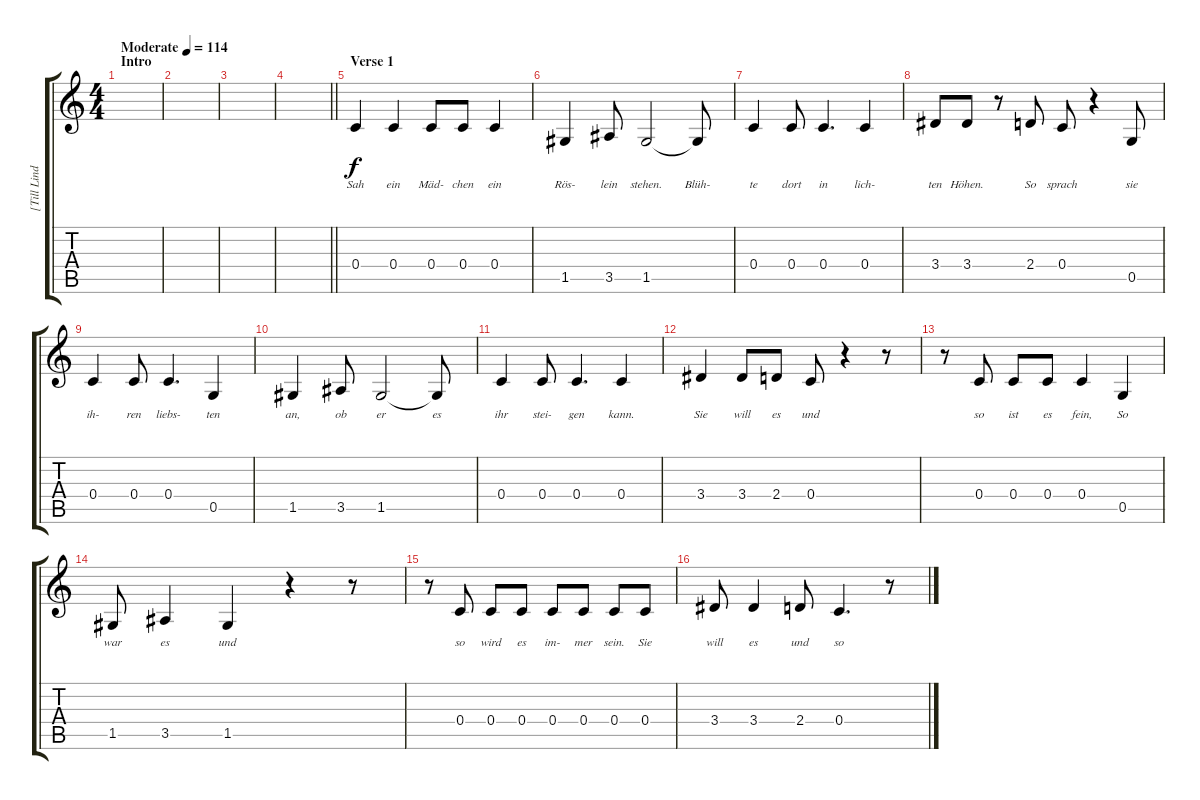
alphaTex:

\track ("[Till Lindemann] ;Singing" "[Till Lind") {solo instrument electricguitarclean}
\staff {score tabs}
\tuning (D4 A3 F3 C3 G2 C2) {hide}
\ts (4 4)
\section ("" "Intro")
\tempo (114 "Moderate")
\clef g2
\ks c
|
|
|
\barLineRight lightlight
|
\section ("" "Verse 1")
0.4.4{lyrics (0 "Sah") lyrics (1 "") lyrics (2 "") lyrics (3 "") lyrics (4 "")} 0.4.4{lyrics (0 "ein") lyrics (1 "") lyrics (2 "") lyrics (3 "") lyrics (4 "")} 0.4.8{lyrics (0 "Mäd-") lyrics (1 "") lyrics (2 "") lyrics (3 "") lyrics (4 "")} 0.4.8{lyrics (0 "chen") lyrics (1 "") lyrics (2 "") lyrics (3 "") lyrics (4 "")} 0.4.4{lyrics (0 "ein") lyrics (1 "") lyrics (2 "") lyrics (3 "") lyrics (4 "")} |
1.5.4{lyrics (0 "Rös-") lyrics (1 "") lyrics (2 "") lyrics (3 "") lyrics (4 "")} 3.5.8{lyrics (0 "lein") lyrics (1 "") lyrics (2 "") lyrics (3 "") lyrics (4 "")} 1.5.2{lyrics (0 "stehen.") lyrics (1 "") lyrics (2 "") lyrics (3 "") lyrics (4 "")} 1.5{t}.8{lyrics (0 "Blüh-") lyrics (1 "") lyrics (2 "") lyrics (3 "") lyrics (4 "")} |
0.4.4{lyrics (0 "te") lyrics (1 "") lyrics (2 "") lyrics (3 "") lyrics (4 "")} 0.4.8{lyrics (0 "dort") lyrics (1 "") lyrics (2 "") lyrics (3 "") lyrics (4 "")} 0.4.4{d lyrics (0 "in") lyrics (1 "") lyrics (2 "") lyrics (3 "") lyrics (4 "")} 0.4.4{lyrics (0 "lich-") lyrics (1 "") lyrics (2 "") lyrics (3 "") lyrics (4 "")} |
3.4.8{lyrics (0 "ten") lyrics (1 "") lyrics (2 "") lyrics (3 "") lyrics (4 "")} 3.4.8{lyrics (0 "Höhen.") lyrics (1 "") lyrics (2 "") lyrics (3 "") lyrics (4 "")} r.8 2.4.8{lyrics (0 "So") lyrics (1 "") lyrics (2 "") lyrics (3 "") lyrics (4 "")} 0.4.8{lyrics (0 "sprach") lyrics (1 "") lyrics (2 "") lyrics (3 "") lyrics (4 "")} r.4 0.5.8{lyrics (0 "sie") lyrics (1 "") lyrics (2 "") lyrics (3 "") lyrics (4 "")} |
0.4.4{lyrics (0 "ih-") lyrics (1 "") lyrics (2 "") lyrics (3 "") lyrics (4 "")} 0.4.8{lyrics (0 "ren") lyrics (1 "") lyrics (2 "") lyrics (3 "") lyrics (4 "")} 0.4.4{d lyrics (0 "liebs-") lyrics (1 "") lyrics (2 "") lyrics (3 "") lyrics (4 "")} 0.5.4{lyrics (0 "ten") lyrics (1 "") lyrics (2 "") lyrics (3 "") lyrics (4 "")} |
1.5.4{lyrics (0 "an,") lyrics (1 "") lyrics (2 "") lyrics (3 "") lyrics (4 "")} 3.5.8{lyrics (0 "ob") lyrics (1 "") lyrics (2 "") lyrics (3 "") lyrics (4 "")} 1.5.2{lyrics (0 "er") lyrics (1 "") lyrics (2 "") lyrics (3 "") lyrics (4 "")} 1.5{t}.8{lyrics (0 "es") lyrics (1 "") lyrics (2 "") lyrics (3 "") lyrics (4 "")} |
0.4.4{lyrics (0 "ihr") lyrics (1 "") lyrics (2 "") lyrics (3 "") lyrics (4 "")} 0.4.8{lyrics (0 "stei-") lyrics (1 "") lyrics (2 "") lyrics (3 "") lyrics (4 "")} 0.4.4{d lyrics (0 "gen") lyrics (1 "") lyrics (2 "") lyrics (3 "") lyrics (4 "")} 0.4.4{lyrics (0 "kann.") lyrics (1 "") lyrics (2 "") lyrics (3 "") lyrics (4 "")} |
3.4.4{lyrics (0 "Sie") lyrics (1 "") lyrics (2 "") lyrics (3 "") lyrics (4 "")} 3.4.8{lyrics (0 "will") lyrics (1 "") lyrics (2 "") lyrics (3 "") lyrics (4 "")} 2.4.8{lyrics (0 "es") lyrics (1 "") lyrics (2 "") lyrics (3 "") lyrics (4 "")} 0.4.8{lyrics (0 "und") lyrics (1 "") lyrics (2 "") lyrics (3 "") lyrics (4 "")} r.4 r.8 |
r.8 0.4.8{lyrics (0 "so") lyrics (1 "") lyrics (2 "") lyrics (3 "") lyrics (4 "")} 0.4.8{lyrics (0 "ist") lyrics (1 "") lyrics (2 "") lyrics (3 "") lyrics (4 "")} 0.4.8{lyrics (0 "es") lyrics (1 "") lyrics (2 "") lyrics (3 "") lyrics (4 "")} 0.4.4{lyrics (0 "fein,") lyrics (1 "") lyrics (2 "") lyrics (3 "") lyrics (4 "")} 0.5.4{lyrics (0 "So") lyrics (1 "") lyrics (2 "") lyrics (3 "") lyrics (4 "")} |
1.5.8{lyrics (0 "war") lyrics (1 "") lyrics (2 "") lyrics (3 "") lyrics (4 "")} 3.5.4{lyrics (0 "es") lyrics (1 "") lyrics (2 "") lyrics (3 "") lyrics (4 "")} 1.5.4{lyrics (0 "und") lyrics (1 "") lyrics (2 "") lyrics (3 "") lyrics (4 "")} r.4 r.8 |
r.8 0.4.8{lyrics (0 "so") lyrics (1 "") lyrics (2 "") lyrics (3 "") lyrics (4 "")} 0.4.8{lyrics (0 "wird") lyrics (1 "") lyrics (2 "") lyrics (3 "") lyrics (4 "")} 0.4.8{lyrics (0 "es") lyrics (1 "") lyrics (2 "") lyrics (3 "") lyrics (4 "")} 0.4.8{lyrics (0 "im-") lyrics (1 "") lyrics (2 "") lyrics (3 "") lyrics (4 "")} 0.4.8{lyrics (0 "mer") lyrics (1 "") lyrics (2 "") lyrics (3 "") lyrics (4 "")} 0.4.8{lyrics (0 "sein.") lyrics (1 "") lyrics (2 "") lyrics (3 "") lyrics (4 "")} 0.4.8{lyrics (0 "Sie") lyrics (1 "") lyrics (2 "") lyrics (3 "") lyrics (4 "")} |
3.4.8{lyrics (0 "will") lyrics (1 "") lyrics (2 "") lyrics (3 "") lyrics (4 "")} 3.4.4{lyrics (0 "es") lyrics (1 "") lyrics (2 "") lyrics (3 "") lyrics (4 "")} 2.4.8{lyrics (0 "und") lyrics (1 "") lyrics (2 "") lyrics (3 "") lyrics (4 "")} 0.4.4{d lyrics (0 "so") lyrics (1 "") lyrics (2 "") lyrics (3 "") lyrics (4 "")} r.8
